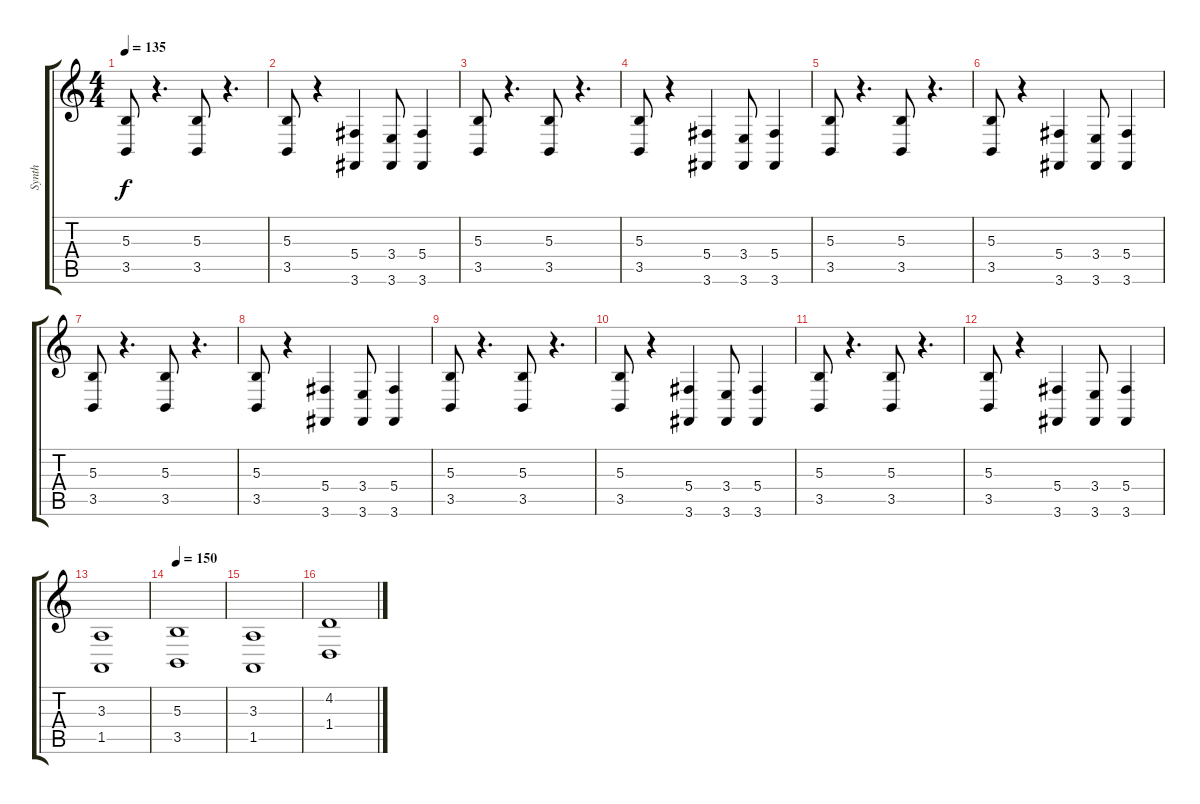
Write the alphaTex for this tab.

\track ("Synth" "Synth") {instrument lead2sawtooth}
\staff {score tabs}
\tuning (Eb4 Bb3 Gb3 Db3 Ab2 Eb2) {hide}
\ts (4 4)
\tempo 135
\clef g2
\ks c
(5.3 3.5).8{dy f} r.4{d} (5.3 3.5).8 r.4{d} |
(5.3 3.5).8 r.4 (5.4 3.6).4 (3.4 3.6).8 (5.4 3.6).4 |
(5.3 3.5).8 r.4{d} (5.3 3.5).8 r.4{d} |
(5.3 3.5).8 r.4 (5.4 3.6).4 (3.4 3.6).8 (5.4 3.6).4 |
(5.3 3.5).8 r.4{d} (5.3 3.5).8 r.4{d} |
(5.3 3.5).8 r.4 (5.4 3.6).4 (3.4 3.6).8 (5.4 3.6).4 |
(5.3 3.5).8 r.4{d} (5.3 3.5).8 r.4{d} |
(5.3 3.5).8 r.4 (5.4 3.6).4 (3.4 3.6).8 (5.4 3.6).4 |
(5.3 3.5).8 r.4{d} (5.3 3.5).8 r.4{d} |
(5.3 3.5).8 r.4 (5.4 3.6).4 (3.4 3.6).8 (5.4 3.6).4 |
(5.3 3.5).8 r.4{d} (5.3 3.5).8 r.4{d} |
(5.3 3.5).8 r.4 (5.4 3.6).4 (3.4 3.6).8 (5.4 3.6).4 |
(3.3 1.5).1 |
\tempo 150
(5.3 3.5).1 |
(3.3 1.5).1 |
(4.2 1.4).1
